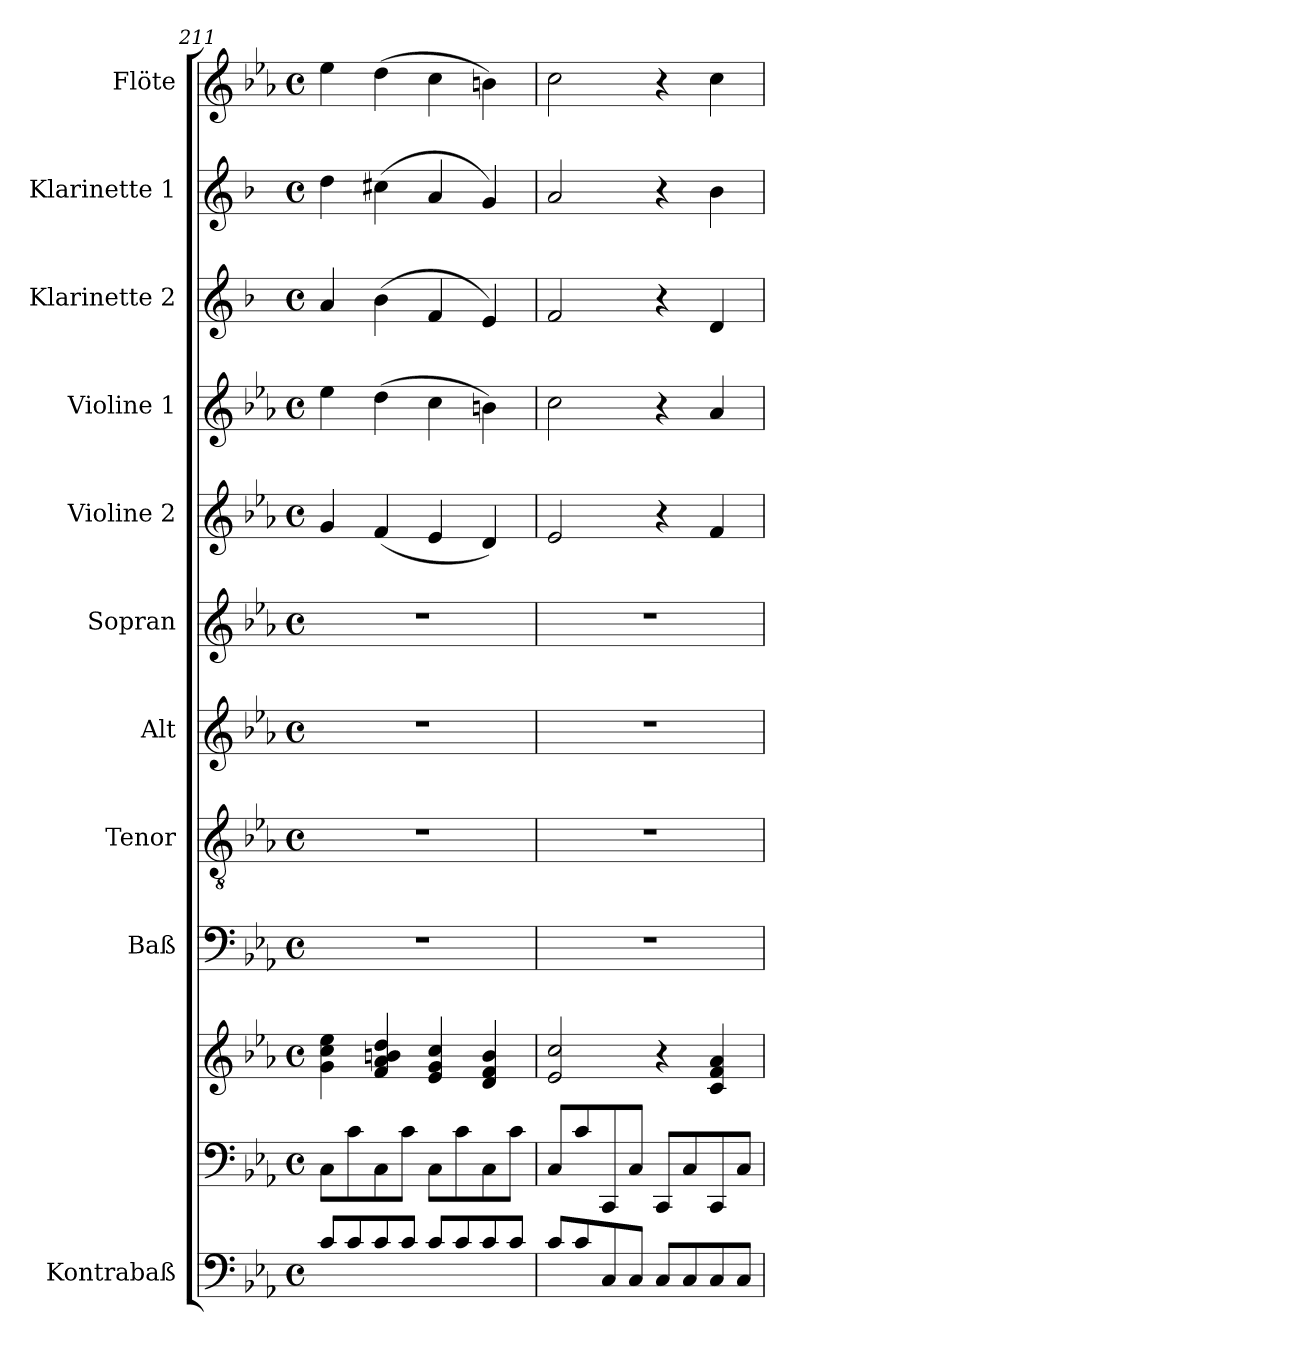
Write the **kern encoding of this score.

**kern	**kern	**kern	**kern	**kern	**kern	**kern	**kern	**kern	**kern	**kern	**kern
*part11	*part10	*part10	*part9	*part8	*part7	*part6	*part5	*part4	*part3	*part2	*part1
*staff12	*staff11	*staff10	*staff9	*staff8	*staff7	*staff6	*staff5	*staff4	*staff3	*staff2	*staff1
*I"Kontrabaß	*	*	*I"Baß	*I"Tenor	*I"Alt	*I"Sopran	*I"Violine 2	*I"Violine 1	*I"Klarinette 2	*I"Klarinette 1	*I"Flöte
*	*	*	*	*	*	*	*I'Vln	*I'Vln	*	*	*I'Fl
!!LO:PB:g=z
*clefF4	*clefF4	*clefG2	*clefF4	*clefGv2	*clefG2	*clefG2	*clefG2	*clefG2	*clefG2	*clefG2	*clefG2
*ITrd7c12	*	*	*	*	*	*	*	*	*ITrd1c2	*ITrd1c2	*
*k[b-e-a-]	*k[b-e-a-]	*k[b-e-a-]	*k[b-e-a-]	*k[b-e-a-]	*k[b-e-a-]	*k[b-e-a-]	*k[b-e-a-]	*k[b-e-a-]	*k[b-e-a-]	*k[b-e-a-]	*k[b-e-a-]
*E-:	*E-:	*E-:	*E-:	*E-:	*E-:	*E-:	*E-:	*E-:	*E-:	*E-:	*E-:
*M4/4	*M4/4	*M4/4	*M4/4	*M4/4	*M4/4	*M4/4	*M4/4	*M4/4	*M4/4	*M4/4	*M4/4
*met(c)	*met(c)	*met(c)	*met(c)	*met(c)	*met(c)	*met(c)	*met(c)	*met(c)	*met(c)	*met(c)	*met(c)
=211	=211	=211	=211	=211	=211	=211	=211	=211	=211	=211	=211
8C/L	8C\L	4g\ 4cc\ 4ee-\	1r	1r	1r	1r	4g/	4ee-\	4g/	4cc\	4ee-\
8C/	8c\	.	.	.	.	.	.	.	.	.	.
8C/	8C\	4f/ 4a-/ 4bn/ 4dd/	.	.	.	.	(<4f/	(>4dd\	(<4a-\	(>4bn\	(>4dd\
8C/J	8c\J	.	.	.	.	.	.	.	.	.	.
8C/L	8C\L	4e-/ 4g/ 4cc/	.	.	.	.	4e-/	4cc\	4e-/	4g/	4cc\
8C/	8c\	.	.	.	.	.	.	.	.	.	.
8C/	8C\	4d/ 4f/ 4b/	.	.	.	.	4d/)	4bn\)	4d/)	4f/)	4bn\)
8C/J	8c\J	.	.	.	.	.	.	.	.	.	.
=212	=212	=212	=212	=212	=212	=212	=212	=212	=212	=212	=212
8C/L	8C/L	2e-/ 2cc/	1r	1r	1r	1r	2e-/	2cc\	2e-/	2g/	2cc\
8C/	8c/	.	.	.	.	.	.	.	.	.	.
8CC/	8CC/	.	.	.	.	.	.	.	.	.	.
8CC/J	8C/J	.	.	.	.	.	.	.	.	.	.
8CC/L	8CC/L	4r	.	.	.	.	4r	4r	4r	4r	4r
8CC/	8C/	.	.	.	.	.	.	.	.	.	.
8CC/	8CC/	4c/ 4f/ 4a-/	.	.	.	.	4f/	4a-/	4c/	4a-\	4cc\
8CC/J	8C/J	.	.	.	.	.	.	.	.	.	.
=	=	=	=	=	=	=	=	=	=	=	=
*-	*-	*-	*-	*-	*-	*-	*-	*-	*-	*-	*-
